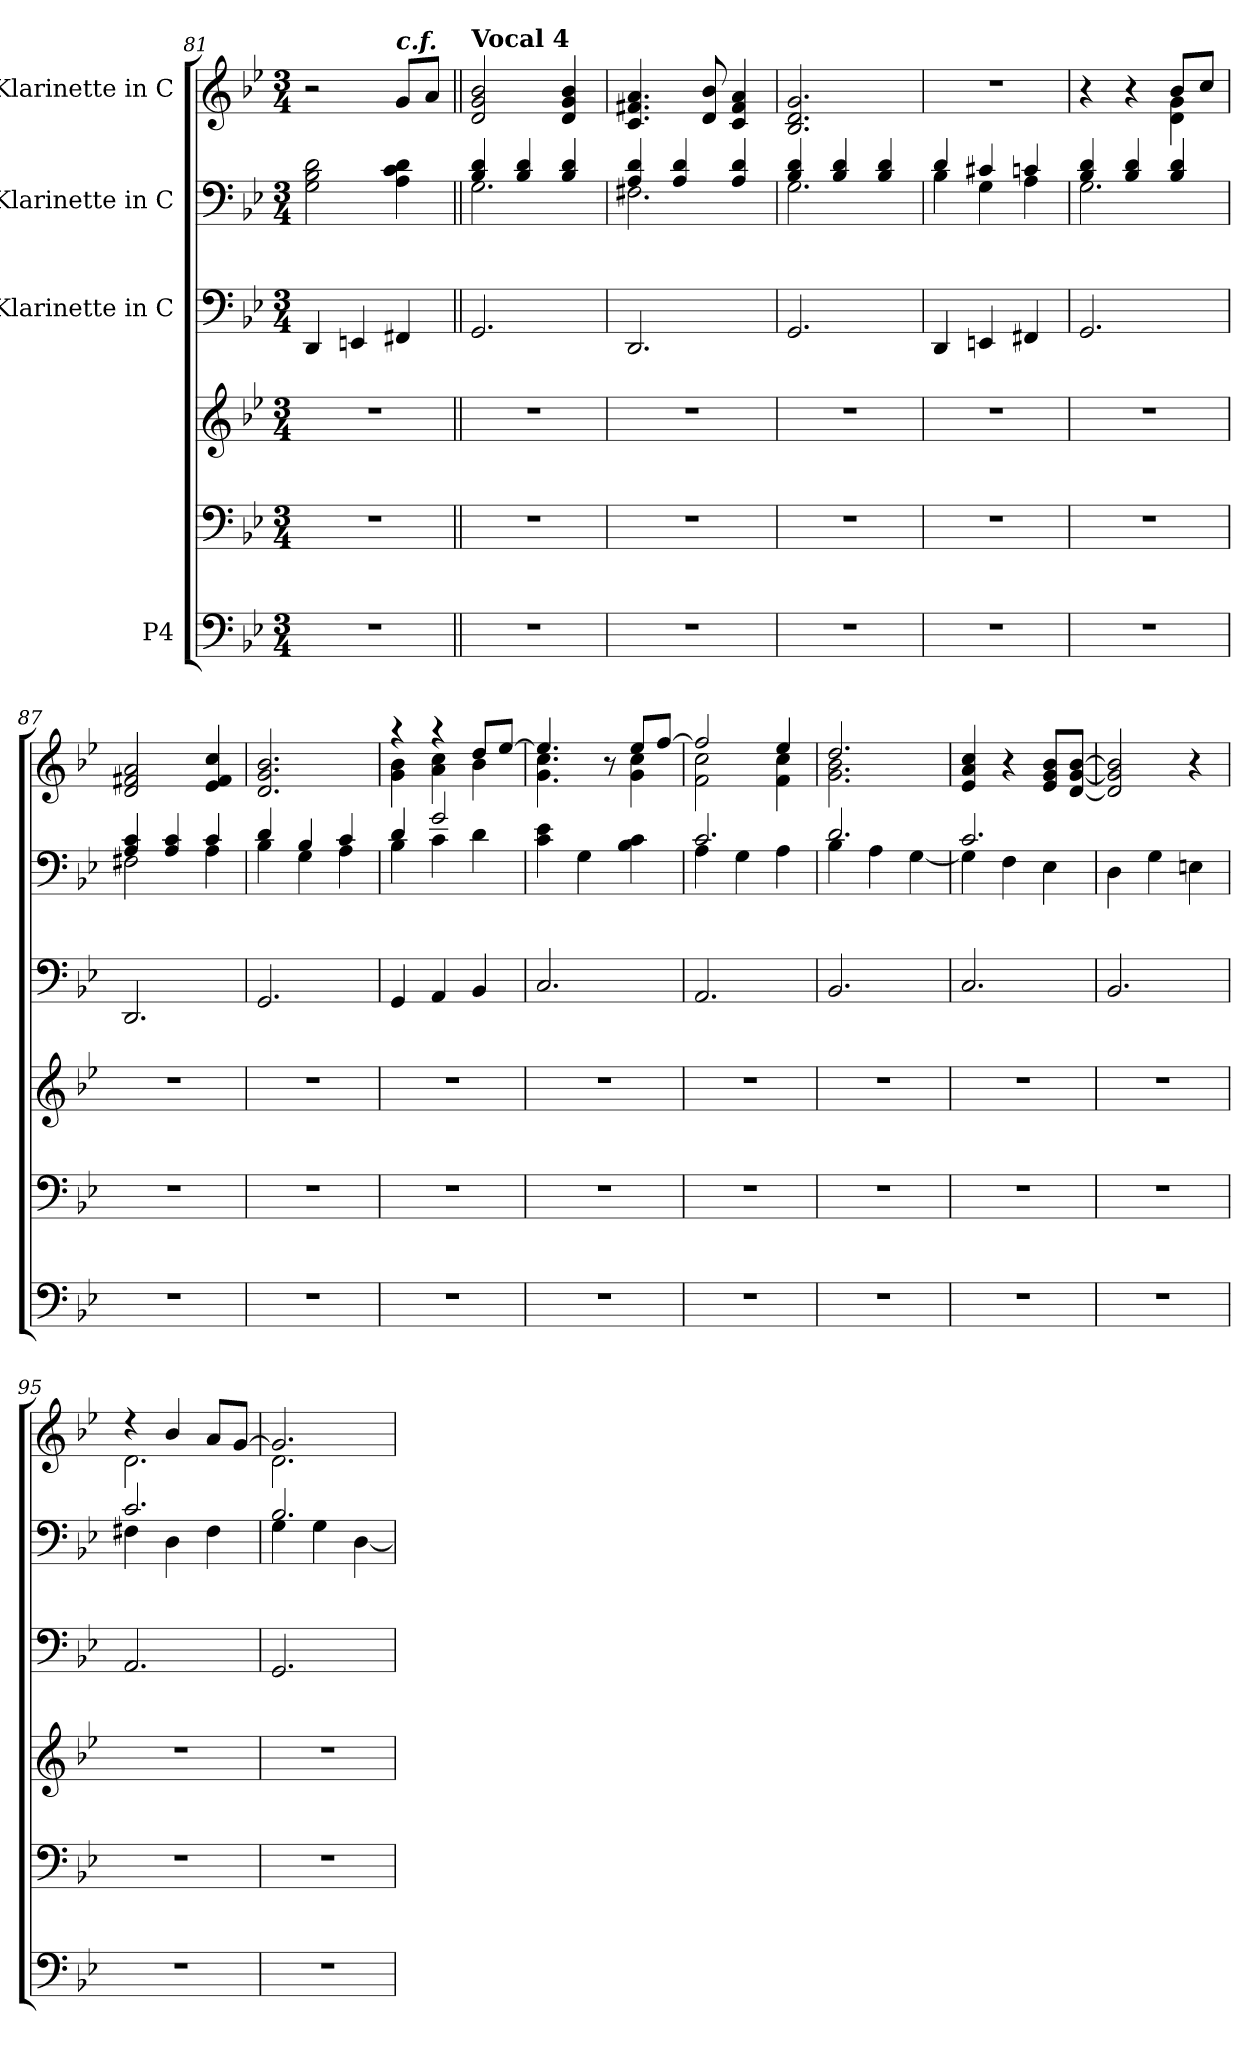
**kern	**kern	**kern	**kern	**kern	**kern
*part4	*part4	*part4	*part3	*part2	*part1
*staff6	*staff5	*staff4	*staff3	*staff2	*staff1
*I"P4	*	*	*I"Klarinette in C	*I"Klarinette in C	*I"Klarinette in C
*clefF4	*clefF4	*clefG2	*clefF4	*clefF4	*clefG2
*k[b-e-]	*k[b-e-]	*k[b-e-]	*k[b-e-]	*k[b-e-]	*k[b-e-]
*g:	*g:	*g:	*g:	*g:	*g:
*M3/4	*M3/4	*M3/4	*M3/4	*M3/4	*M3/4
=81	=81	=81	=81	=81	=81
!LO:N:vis=1	!LO:N:vis=1	!LO:N:vis=1	!	!	!
2.r	2.r	2.r	4DDi/	2Gi\ 2B-i 2di	2r
.	.	.	4EEni/	.	.
!	!	!	!	!	!LO:TX:a:Bi:t=c.f.
.	.	.	4FF#Xi/	4Ai\ 4ci 4di	8gi/L
.	.	.	.	.	8ai/J
=82||	=82||	=82||	=82||	=82||	=82||
!	!	!	!	!	!LO:TX:a:B:t=Vocal 4
!LO:N:vis=1	!LO:N:vis=1	!LO:N:vis=1	!	!	!
*	*	*	*	*^	*
2.r	2.r	2.r	2.GGi/	4B-i/ 4di	2.Gi\	2di/ 2gi 2b-i
.	.	.	.	4B-i/ 4di	.	.
.	.	.	.	4B-i/ 4di	.	4di/ 4gi 4b-i
!!LO:LB:g=z
=83	=83	=83	=83	=83	=83	=83
!LO:N:vis=1	!LO:N:vis=1	!LO:N:vis=1	!	!	!	!
2.r	2.r	2.r	2.DDi/	4Ai/ 4di	2.F#Xi\	4.ci/ 4.f#Xi 4.ai
.	.	.	.	4Ai/ 4di	.	.
.	.	.	.	.	.	8di/ 8b-i
.	.	.	.	4Ai/ 4di	.	4ci/ 4f#i 4ai
=84	=84	=84	=84	=84	=84	=84
!LO:N:vis=1	!LO:N:vis=1	!LO:N:vis=1	!	!	!	!
2.r	2.r	2.r	2.GGi/	4B-i/ 4di	2.Gi\	2.B-i/ 2.di 2.gi
.	.	.	.	4B-i/ 4di	.	.
.	.	.	.	4B-i/ 4di	.	.
=85	=85	=85	=85	=85	=85	=85
!LO:N:vis=1	!LO:N:vis=1	!LO:N:vis=1	!	!	!	!LO:N:vis=1
2.r	2.r	2.r	4DDi/	4di/	4B-i\	2.r
.	.	.	4EEni/	4c#Xi/	4Gi\	.
.	.	.	4FF#Xi/	4cni/	4Ai\	.
=86	=86	=86	=86	=86	=86	=86
!LO:N:vis=1	!LO:N:vis=1	!LO:N:vis=1	!	!	!	!
*	*	*	*	*	*	*^
2.r	2.r	2.r	2.GGi/	4B-i/ 4di	2.Gi\	4r	2ryy
.	.	.	.	4B-i/ 4di	.	4r	.
.	.	.	.	4B-i/ 4di	.	8b-i/L	4di\ 4gi
.	.	.	.	.	.	8cci/J	.
*	*	*	*	*	*	*v	*v
=87	=87	=87	=87	=87	=87	=87
!LO:N:vis=1	!LO:N:vis=1	!LO:N:vis=1	!	!	!	!
2.r	2.r	2.r	2.DDi/	4Ai/ 4ci	2F#Xi\	2di/ 2f#Xi 2ai
.	.	.	.	4Ai/ 4ci	.	.
.	.	.	.	4ci/	4Ai\	4e-i/ 4f#i 4cci
=88	=88	=88	=88	=88	=88	=88
!LO:N:vis=1	!LO:N:vis=1	!LO:N:vis=1	!	!	!	!
2.r	2.r	2.r	2.GGi/	4di/	4B-i\	2.di/ 2.gi 2.b-i
.	.	.	.	4B-i/	4Gi\	.
.	.	.	.	4ci/	4Ai\	.
=89	=89	=89	=89	=89	=89	=89
!LO:N:vis=1	!LO:N:vis=1	!LO:N:vis=1	!	!	!	!
*	*	*	*	*	*	*^
2.r	2.r	2.r	4GGi/	4di/	4B-i\	4r	4gi\ 4b-i
.	.	.	4AAi/	2gi/	4ci\	4r	4ai\ 4cci
.	.	.	4BB-i/	.	4di\	8ddi/L	4b-i\
.	.	.	.	.	.	[8ee-i/J	.
*	*	*	*	*v	*v	*	*
=90	=90	=90	=90	=90	=90	=90
!LO:N:vis=1	!LO:N:vis=1	!LO:N:vis=1	!	!	!	!
2.r	2.r	2.r	2.Ci/	4ci\ 4e-i	4.ee-i/]	4.gi\ 4.cci
.	.	.	.	4Gi\	.	.
.	.	.	.	.	8r	8ryy
.	.	.	.	4B-i\ 4ci	8ee-i/L	4gi\ 4cci
.	.	.	.	.	[8ffi/J	.
=91	=91	=91	=91	=91	=91	=91
!LO:N:vis=1	!LO:N:vis=1	!LO:N:vis=1	!	!	!	!
*	*	*	*	*^	*	*
2.r	2.r	2.r	2.AAi/	2.ci/	4Ai\	2ffi/]	2fi\ 2cci
.	.	.	.	.	4Gi\	.	.
.	.	.	.	.	4Ai\	4ee-i/	4fi\ 4cci
!!LO:PB:g=z	!!
=92	=92	=92	=92	=92	=92	=92	=92
!LO:N:vis=1	!LO:N:vis=1	!LO:N:vis=1	!	!	!	!	!
2.r	2.r	2.r	2.BB-i/	2.di/	4B-i\	2.ddi/	2.gi\ 2.b-i
.	.	.	.	.	4Ai\	.	.
.	.	.	.	.	[4Gi\	.	.
*	*	*	*	*	*	*v	*v
=93	=93	=93	=93	=93	=93	=93
!LO:N:vis=1	!LO:N:vis=1	!LO:N:vis=1	!	!	!	!
2.r	2.r	2.r	2.Ci/	2.ci/	4Gi\]	4e-i/ 4ai 4cci
.	.	.	.	.	4Fi\	4r
.	.	.	.	.	4E-i\	8e-i/ 8gi 8b-iL
.	.	.	.	.	.	[8di/ [8gi [8b-iJ
*	*	*	*	*v	*v	*
=94	=94	=94	=94	=94	=94
!LO:N:vis=1	!LO:N:vis=1	!LO:N:vis=1	!	!	!
2.r	2.r	2.r	2.BB-i/	4Di\	2di/] 2gi] 2b-i]
.	.	.	.	4Gi\	.
.	.	.	.	4Eni\	4r
=95	=95	=95	=95	=95	=95
!LO:N:vis=1	!LO:N:vis=1	!LO:N:vis=1	!	!	!
*	*	*	*	*^	*^
2.r	2.r	2.r	2.AAi/	2.ci/	4F#Xi\	4r	2.di\
.	.	.	.	.	4Di\	4b-i/	.
.	.	.	.	.	4F#i\	8ai/L	.
.	.	.	.	.	.	[8gi/J	.
=96	=96	=96	=96	=96	=96	=96	=96
!LO:N:vis=1	!LO:N:vis=1	!LO:N:vis=1	!	!	!	!	!
2.r	2.r	2.r	2.GGi/	2.B-i/	4Gi\	2.gi/]	2.di\
.	.	.	.	.	4Gi\	.	.
.	.	.	.	.	[4Di\	.	.
*	*	*	*	*v	*v	*	*
*	*	*	*	*	*v	*v
=	=	=	=	=	=
*-	*-	*-	*-	*-	*-
